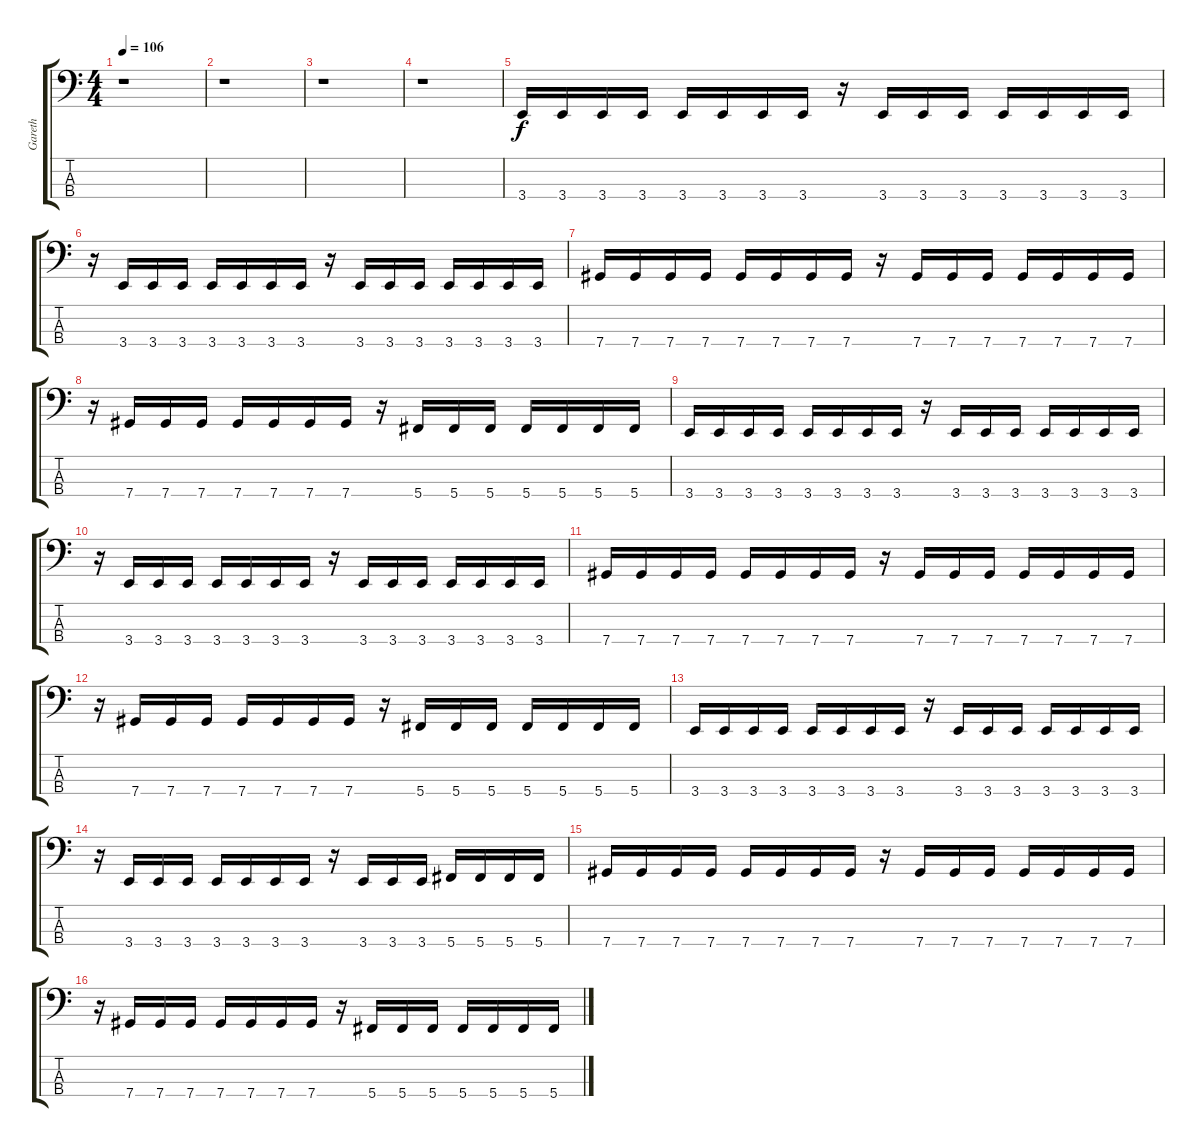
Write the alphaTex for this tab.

\track ("Gareth" "Gareth") {instrument electricbassfinger}
\staff {score tabs}
\tuning (Gb2 Db2 Ab1 Db1) {hide}
\ts (4 4)
\tempo 106
\clef f4
\ks c
r.1{dy f instrument electricbassfinger} |
r.1 |
r.1 |
r.1 |
3.4.16 3.4.16 3.4.16 3.4.16 3.4.16 3.4.16 3.4.16 3.4.16 r.16 3.4.16 3.4.16 3.4.16 3.4.16 3.4.16 3.4.16 3.4.16 |
r.16 3.4.16 3.4.16 3.4.16 3.4.16 3.4.16 3.4.16 3.4.16 r.16 3.4.16 3.4.16 3.4.16 3.4.16 3.4.16 3.4.16 3.4.16 |
7.4.16 7.4.16 7.4.16 7.4.16 7.4.16 7.4.16 7.4.16 7.4.16 r.16 7.4.16 7.4.16 7.4.16 7.4.16 7.4.16 7.4.16 7.4.16 |
r.16 7.4.16 7.4.16 7.4.16 7.4.16 7.4.16 7.4.16 7.4.16 r.16 5.4.16 5.4.16 5.4.16 5.4.16 5.4.16 5.4.16 5.4.16 |
3.4.16 3.4.16 3.4.16 3.4.16 3.4.16 3.4.16 3.4.16 3.4.16 r.16 3.4.16 3.4.16 3.4.16 3.4.16 3.4.16 3.4.16 3.4.16 |
r.16 3.4.16 3.4.16 3.4.16 3.4.16 3.4.16 3.4.16 3.4.16 r.16 3.4.16 3.4.16 3.4.16 3.4.16 3.4.16 3.4.16 3.4.16 |
7.4.16 7.4.16 7.4.16 7.4.16 7.4.16 7.4.16 7.4.16 7.4.16 r.16 7.4.16 7.4.16 7.4.16 7.4.16 7.4.16 7.4.16 7.4.16 |
r.16 7.4.16 7.4.16 7.4.16 7.4.16 7.4.16 7.4.16 7.4.16 r.16 5.4.16 5.4.16 5.4.16 5.4.16 5.4.16 5.4.16 5.4.16 |
3.4.16 3.4.16 3.4.16 3.4.16 3.4.16 3.4.16 3.4.16 3.4.16 r.16 3.4.16 3.4.16 3.4.16 3.4.16 3.4.16 3.4.16 3.4.16 |
r.16 3.4.16 3.4.16 3.4.16 3.4.16 3.4.16 3.4.16 3.4.16 r.16 3.4.16 3.4.16 3.4.16 5.4.16 5.4.16 5.4.16 5.4.16 |
7.4.16 7.4.16 7.4.16 7.4.16 7.4.16 7.4.16 7.4.16 7.4.16 r.16 7.4.16 7.4.16 7.4.16 7.4.16 7.4.16 7.4.16 7.4.16 |
r.16 7.4.16 7.4.16 7.4.16 7.4.16 7.4.16 7.4.16 7.4.16 r.16 5.4.16 5.4.16 5.4.16 5.4.16 5.4.16 5.4.16 5.4.16
